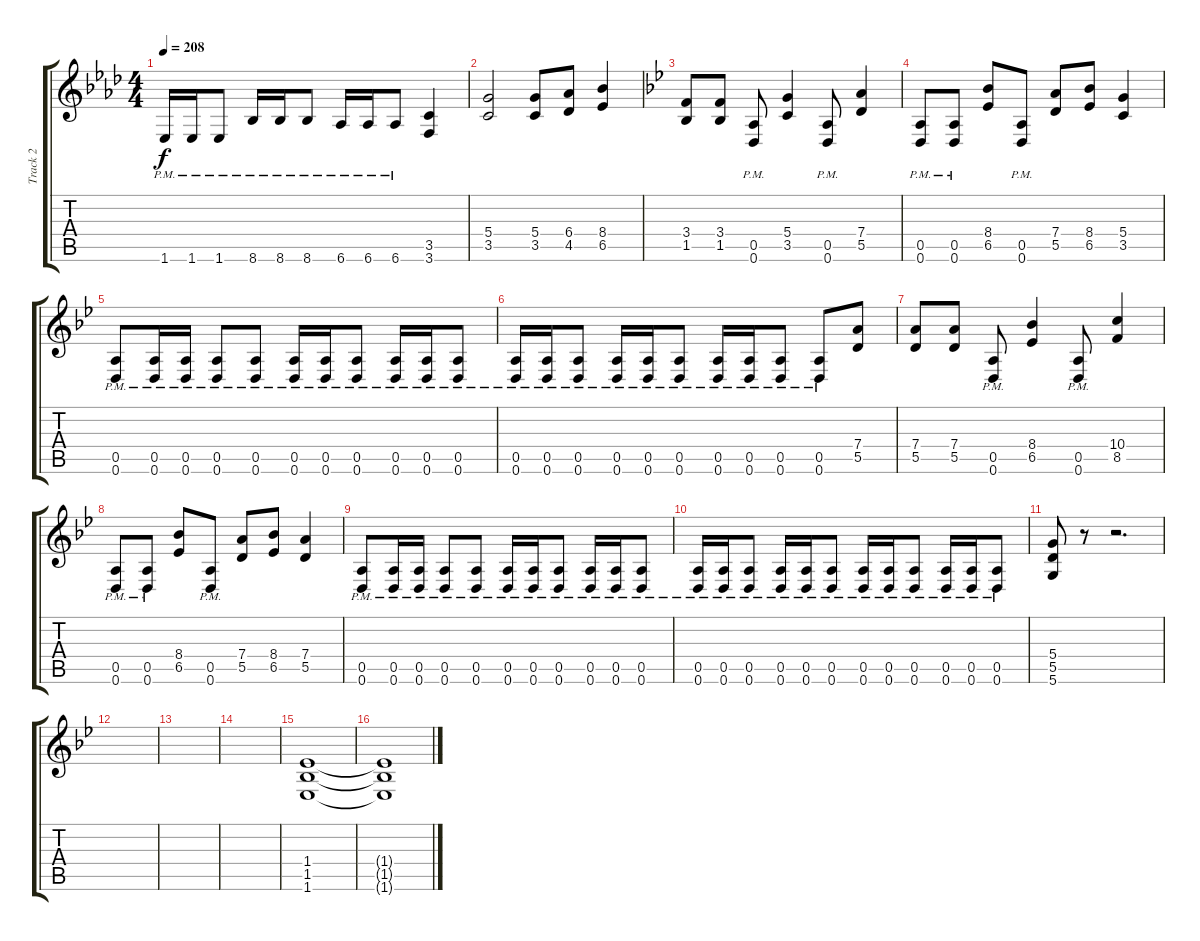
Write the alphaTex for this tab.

\track ("Track 2" "Track 2") {instrument distortionguitar}
\staff {score tabs}
\tuning (E4 B3 G3 D3 A2 D2) {hide}
\ts (4 4)
\tempo 208
\clef g2
\ks ab
1.6{pm}.16{dy f} 1.6{pm}.16 1.6{pm}.8 8.6{pm}.16 8.6{pm}.16 8.6{pm}.8 6.6{pm}.16 6.6{pm}.16 6.6{pm}.8 (3.5 3.6).4 |
(5.4 3.5).2 (5.4 3.5).8 (6.4 4.5).8 (8.4 6.5).4 |
\ks bb
(3.4 1.5).8 (3.4 1.5).8 (0.5{pm} 0.6{pm}).8 (5.4 3.5).4 (0.5{pm} 0.6{pm}).8 (7.4 5.5).4 |
(0.5{pm} 0.6{pm}).8 (0.5{pm} 0.6{pm}).8 (8.4 6.5).8 (0.5{pm} 0.6{pm}).8 (7.4 5.5).8 (8.4 6.5).8 (5.4 3.5).4 |
(0.5{pm} 0.6{pm}).8 (0.5{pm} 0.6{pm}).16 (0.5{pm} 0.6{pm}).16 (0.5{pm} 0.6{pm}).8 (0.5{pm} 0.6{pm}).8 (0.5{pm} 0.6{pm}).16 (0.5{pm} 0.6{pm}).16 (0.5{pm} 0.6{pm}).8 (0.5{pm} 0.6{pm}).16 (0.5{pm} 0.6{pm}).16 (0.5{pm} 0.6{pm}).8 |
(0.5{pm} 0.6{pm}).16 (0.5{pm} 0.6{pm}).16 (0.5{pm} 0.6{pm}).8 (0.5{pm} 0.6{pm}).16 (0.5{pm} 0.6{pm}).16 (0.5{pm} 0.6{pm}).8 (0.5{pm} 0.6{pm}).16 (0.5{pm} 0.6{pm}).16 (0.5{pm} 0.6{pm}).8 (0.5{pm} 0.6{pm}).8 (7.4 5.5).8 |
(7.4 5.5).8 (7.4 5.5).8 (0.5{pm} 0.6{pm}).8 (8.4 6.5).4 (0.5{pm} 0.6{pm}).8 (10.4 8.5).4 |
(0.5{pm} 0.6{pm}).8 (0.5{pm} 0.6{pm}).8 (8.4 6.5).8 (0.5{pm} 0.6{pm}).8 (7.4 5.5).8 (8.4 6.5).8 (7.4 5.5).4 |
(0.5{pm} 0.6{pm}).8 (0.5{pm} 0.6{pm}).16 (0.5{pm} 0.6{pm}).16 (0.5{pm} 0.6{pm}).8 (0.5{pm} 0.6{pm}).8 (0.5{pm} 0.6{pm}).16 (0.5{pm} 0.6{pm}).16 (0.5{pm} 0.6{pm}).8 (0.5{pm} 0.6{pm}).16 (0.5{pm} 0.6{pm}).16 (0.5{pm} 0.6{pm}).8 |
(0.5{pm} 0.6{pm}).16 (0.5{pm} 0.6{pm}).16 (0.5{pm} 0.6{pm}).8 (0.5{pm} 0.6{pm}).16 (0.5{pm} 0.6{pm}).16 (0.5{pm} 0.6{pm}).8 (0.5{pm} 0.6{pm}).16 (0.5{pm} 0.6{pm}).16 (0.5{pm} 0.6{pm}).8 (0.5{pm} 0.6{pm}).16 (0.5{pm} 0.6{pm}).16 (0.5{pm} 0.6{pm}).8 |
(5.4 5.5 5.6).8 r.8 r.2{d} |
|
|
|
(1.4 1.5 1.6).1 |
(1.4{t} 1.5{t} 1.6{t}).1
